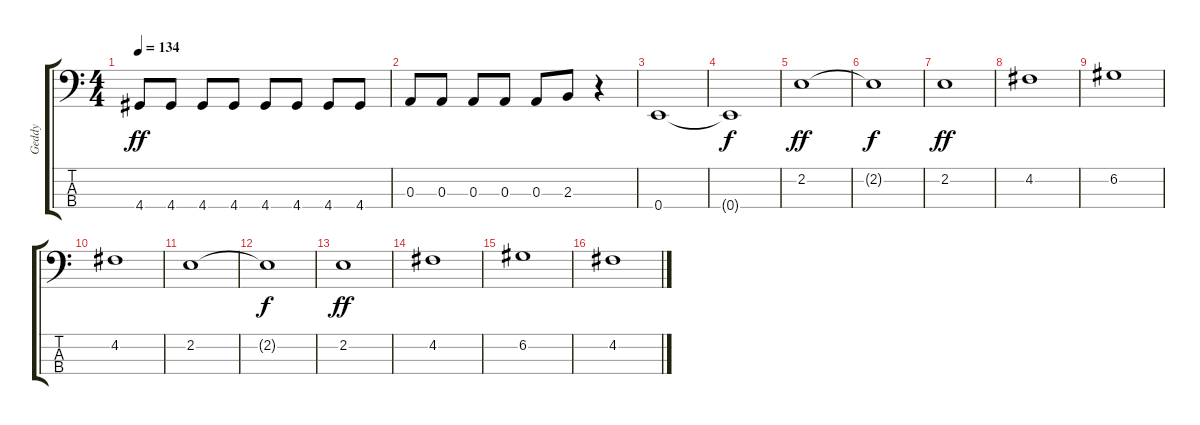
\track ("Geddy" "Geddy") {instrument electricbassfinger}
\staff {score tabs}
\tuning (G2 D2 A1 E1) {hide}
\ts (4 4)
\tempo 134
\clef f4
\ks c
4.4.8{dy ff} 4.4.8 4.4.8 4.4.8 4.4.8 4.4.8 4.4.8 4.4.8 |
0.3.8 0.3.8 0.3.8 0.3.8 0.3.8 2.3.8 r.4 |
0.4.1 |
0.4{t}.1{dy f} |
2.2.1{dy ff} |
2.2{t}.1{dy f} |
2.2.1{dy ff} |
4.2.1 |
6.2.1 |
4.2.1 |
2.2.1 |
2.2{t}.1{dy f} |
2.2.1{dy ff} |
4.2.1 |
6.2.1 |
4.2.1
